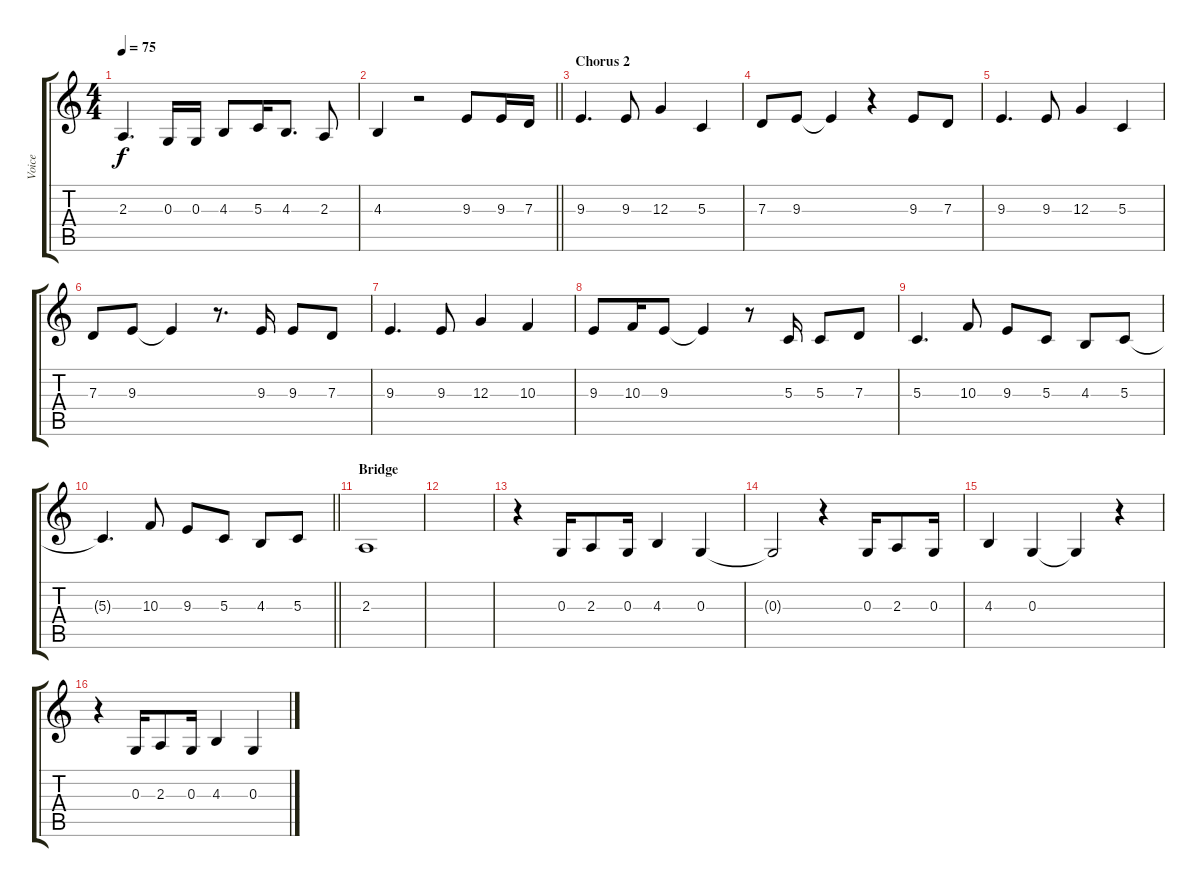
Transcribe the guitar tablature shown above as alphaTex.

\track ("Voice" "Voice") {instrument altosax}
\staff {score tabs}
\tuning (E4 B3 G3 D3 A2 E2) {hide}
\ts (4 4)
\tempo 75
\clef g2
\ks c
2.3{t}.4{d dy f} 0.3.16 0.3.16 4.3.8 5.3.16 4.3.8{d} 2.3.8 |
\barLineRight lightlight
4.3.4 r.2 9.3.8 9.3.16 7.3.16 |
\section ("" "Chorus 2")
9.3.4{d} 9.3.8 12.3.4 5.3.4 |
7.3.8 9.3.8 9.3{t}.4 r.4 9.3.8 7.3.8 |
9.3.4{d} 9.3.8 12.3.4 5.3.4 |
7.3.8 9.3.8 9.3{t}.4 r.8{d} 9.3.16 9.3.8 7.3.8 |
9.3.4{d} 9.3.8 12.3.4 10.3.4 |
9.3.8 10.3.16 9.3.8 9.3{t}.4 r.8 5.3.16 5.3.8 7.3.8 |
5.3.4{d} 10.3.8 9.3.8 5.3.8 4.3.8 5.3.8 |
\barLineRight lightlight
5.3{t}.4{d} 10.3.8 9.3.8 5.3.8 4.3.8 5.3.8 |
\section ("" "Bridge")
2.3.1 |
|
r.4 0.3.16 2.3.8 0.3.16 4.3.4 0.3.4 |
0.3{t}.2 r.4 0.3.16 2.3.8 0.3.16 |
4.3.4 0.3.4 0.3{t}.4 r.4 |
r.4 0.3.16 2.3.8 0.3.16 4.3.4 0.3.4
